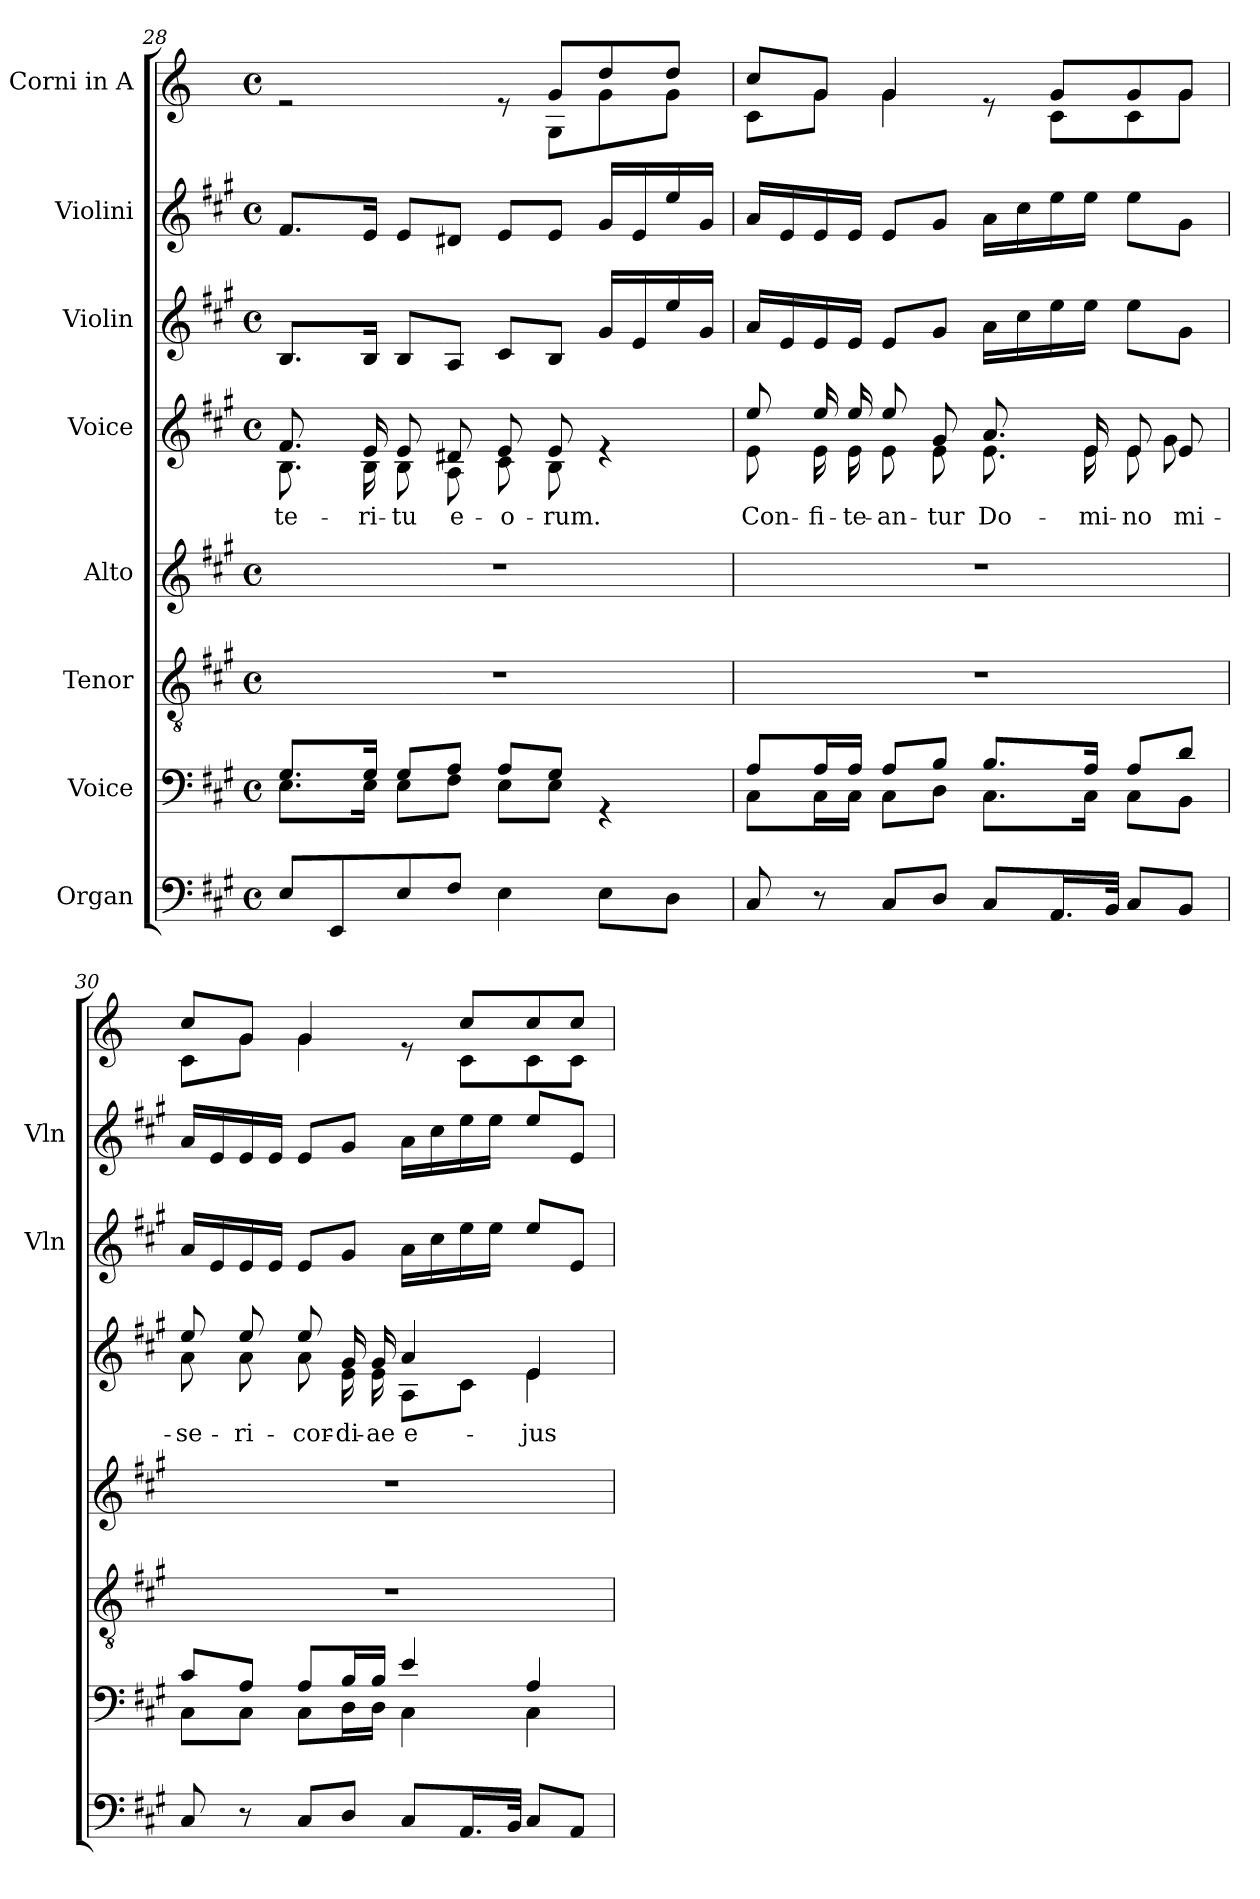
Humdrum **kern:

**kern	**kern	**kern	**kern	**kern	**text	**kern	**kern	**kern
*part8	*part7	*part6	*part5	*part4	*part4	*part3	*part2	*part1
*staff8	*staff7	*staff6	*staff5	*staff4	*staff4	*staff3	*staff2	*staff1
*I"Organ	*I"Voice	*I"Tenor	*I"Alto	*I"Voice	*	*I"Violin	*I"Violini	*I"Corni in A
*	*	*	*	*	*	*I'Vln	*I'Vln	*
!!LO:LB:g=z
*clefF4	*clefF4	*clefGv2	*clefG2	*clefG2	*	*clefG2	*clefG2	*clefG2
*	*	*	*	*	*	*	*	*ITrd2c3
*k[f#c#g#]	*k[f#c#g#]	*k[f#c#g#]	*k[f#c#g#]	*k[f#c#g#]	*	*k[f#c#g#]	*k[f#c#g#]	*k[f#c#g#]
*M4/4	*M4/4	*M4/4	*M4/4	*M4/4	*	*M4/4	*M4/4	*M4/4
*met(c)	*met(c)	*met(c)	*met(c)	*met(c)	*	*met(c)	*met(c)	*met(c)
=28	=28	=28	=28	=28	=28	=28	=28	=28
*	*^	*	*	*	*	*	*	*
!	!	!	!	!	!	!LO:LY:b	!	!	!
*	*	*	*	*	*^	*	*	*	*^
8E/L	8.G#/L	8.E\L	1r	1r	8.f#/	8.B\	-te-	8.B/L	8.f#/L	2re	8ryy
*	*	*	*	*	*	*	*	*	*	*v	*v
8EE/	.	.	.	.	.	.	.	.	.	.
!	!	!	!	!	!	!	!LO:LY:b	!	!	!
.	16G#/Jk	16E\Jk	.	.	16e/	16B\	-ri-	16B/Jk	16e/Jk	.
!	!	!	!	!	!	!	!LO:LY:b	!	!	!
8E/	8G#/L	8E\L	.	.	8e/	8B\	-tu	8B/L	8e/L	.
!	!	!	!	!	!	!	!LO:LY:b	!	!	!
8F#/J	8A/J	8F#\J	.	.	8d#X/	8A\	e-	8A/J	8d#X/J	.
!	!	!	!	!	!	!	!LO:LY:b	!	!	!
4E\	8A/L	8E\L	.	.	8e/	8c#\	-o-	8c#/L	8e/L	8re
!	!	!	!	!	!	!	!LO:LY:b	!	!	!
*	*	*	*	*	*	*	*	*	*	*^
.	8G#/J	8E\J	.	.	8e/	8B\	-rum.	8B/J	8e/J	8e/L	8E\L
8E\L	4rGG	4ryy	.	.	4re	4ryy	.	16g#/LL	16g#/LL	8b/	8e\
.	.	.	.	.	.	.	.	16e/	16e/	.	.
8D\J	.	.	.	.	.	.	.	16ee/	16ee/	8b/J	8e\J
.	.	.	.	.	.	.	.	16g#/JJ	16g#/JJ	.	.
=29	=29	=29	=29	=29	=29	=29	=29	=29	=29	=29	=29
!	!	!	!	!	!	!	!LO:LY:b	!	!	!	!
8C#/	8A/L	8C#\L	1r	1r	8ee/	8e\	Con-	16a/LL	16a/LL	8a/L	8A\L
.	.	.	.	.	.	.	.	16e/	16e/	.	.
!	!	!	!	!	!	!	!LO:LY:b	!	!	!	!
8r	16A/L	16C#\L	.	.	16ee/	16e\	-fi-	16e/	16e/	8e/J	8e\J
!	!	!	!	!	!	!	!LO:LY:b	!	!	!	!
.	16A/JJ	16C#\JJ	.	.	16ee/	16e\	-te-	16e/JJ	16e/JJ	.	.
!	!	!	!	!	!	!	!LO:LY:b	!	!	!	!
8C#/L	8A/L	8C#\L	.	.	8ee/	8e\	-an-	8e/L	8e/L	4e/	4e\
!	!	!	!	!	!	!	!LO:LY:b	!	!	!	!
8D/J	8B/J	8D\J	.	.	8g#/	8e\	-tur	8g#/J	8g#/J	.	.
!	!	!	!	!	!	!	!LO:LY:b	!	!	!	!
8C#/L	8.B/L	8.C#\L	.	.	8.a/	8.e\	Do-	16a\LL	16a\LL	8re	8ryy
.	.	.	.	.	.	.	.	16cc#\	16cc#\	.	.
16.AA/L	.	.	.	.	.	.	.	16ee\	16ee\	8e/L	8A\L
!	!	!	!	!	!	!	!LO:LY:b	!	!	!	!
.	16A/Jk	16C#\Jk	.	.	16e/	16e\	-mi-	16ee\JJ	16ee\JJ	.	.
32BB/JJk	.	.	.	.	.	.	.	.	.	.	.
!	!	!	!	!	!	!	!LO:LY:b	!	!	!	!
8C#/L	8A/L	8C#\L	.	.	8e/	8e\	-no	8ee\L	8ee\L	8e/	8A\
!	!	!	!	!	!	!	!LO:LY:b	!	!	!	!
8BB/J	8d/J	8BB\J	.	.	8e/	8g#\	mi-	8g#\J	8g#\J	8e/J	8e\J
=30	=30	=30	=30	=30	=30	=30	=30	=30	=30	=30	=30
!	!	!	!	!	!	!	!LO:LY:b	!	!	!	!
8C#/	8c#/L	8C#\L	1r	1r	8ee/	8a\	-se-	16a/LL	16a/LL	8a/L	8A\L
.	.	.	.	.	.	.	.	16e/	16e/	.	.
!	!	!	!	!	!	!	!LO:LY:b	!	!	!	!
8r	8A/J	8C#\J	.	.	8ee/	8a\	-ri-	16e/	16e/	8e/J	8e\J
.	.	.	.	.	.	.	.	16e/JJ	16e/JJ	.	.
!	!	!	!	!	!	!	!LO:LY:b	!	!	!	!
8C#/L	8A/L	8C#\L	.	.	8ee/	8a\	-cor-	8e/L	8e/L	4e/	4e\
!	!	!	!	!	!	!	!LO:LY:b	!	!	!	!
8D/J	16B/L	16D\L	.	.	16g#/	16e\	-di-	8g#/J	8g#/J	.	.
!	!	!	!	!	!	!	!LO:LY:b	!	!	!	!
.	16B/JJ	16D\JJ	.	.	16g#/	16e\	-ae	.	.	.	.
!	!	!	!	!	!	!	!LO:LY:b	!	!	!	!
8C#/L	4e/	4C#\	.	.	4a/	8A\L	e-	16a\LL	16a\LL	8re	8ryy
.	.	.	.	.	.	.	.	16cc#\	16cc#\	.	.
16.AA/L	.	.	.	.	.	8c#\J	.	16ee\	16ee\	8a/L	8A\L
.	.	.	.	.	.	.	.	16ee\JJ	16ee\JJ	.	.
32BB/JJk	.	.	.	.	.	.	.	.	.	.	.
!	!	!	!	!	!	!	!LO:LY:b	!	!	!	!
8C#/L	4A/	4C#\	.	.	4e/	4e\	-jus	8ee/L	8ee/L	8a/	8A\
8AA/J	.	.	.	.	.	.	.	8e/J	8e/J	8a/J	8A\J
*	*v	*v	*	*	*v	*v	*	*	*	*v	*v
=	=	=	=	=	=	=	=	=
*-	*-	*-	*-	*-	*-	*-	*-	*-
